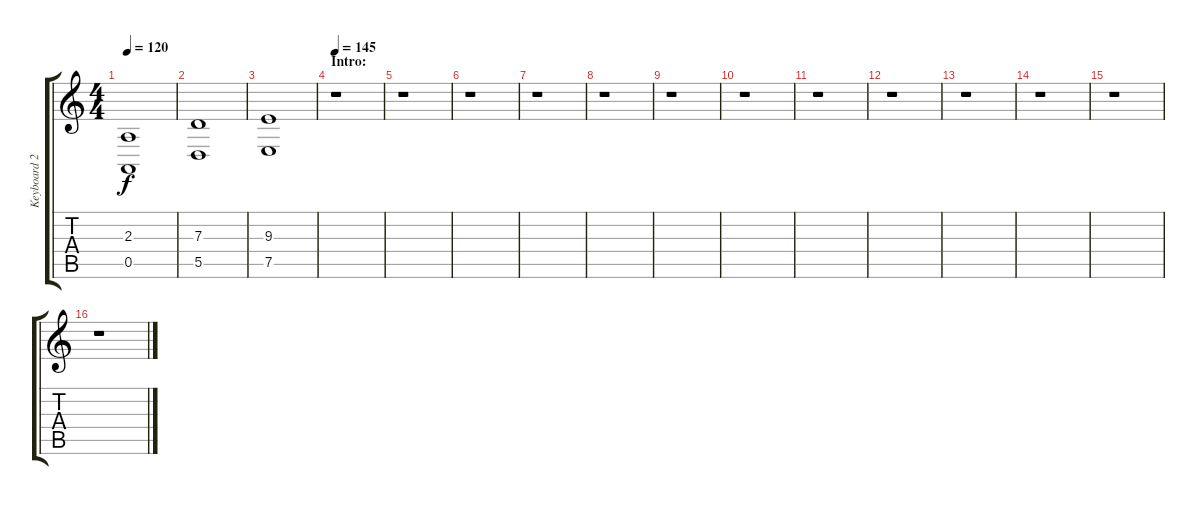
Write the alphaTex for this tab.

\track ("Keyboard 2" "Keyboard 2") {instrument oboe}
\staff {score tabs}
\tuning (E4 B3 G3 D3 A2 E2) {hide}
\ts (4 4)
\tempo 120
\clef g2
\ks c
(2.3 0.5).1{dy f} |
(7.3 5.5).1 |
(9.3 7.5).1 |
\section ("" "Intro:")
\tempo 145
r.1 |
r.1 |
r.1 |
r.1 |
r.1 |
r.1 |
r.1 |
r.1 |
r.1 |
r.1 |
r.1 |
r.1 |
r.1
